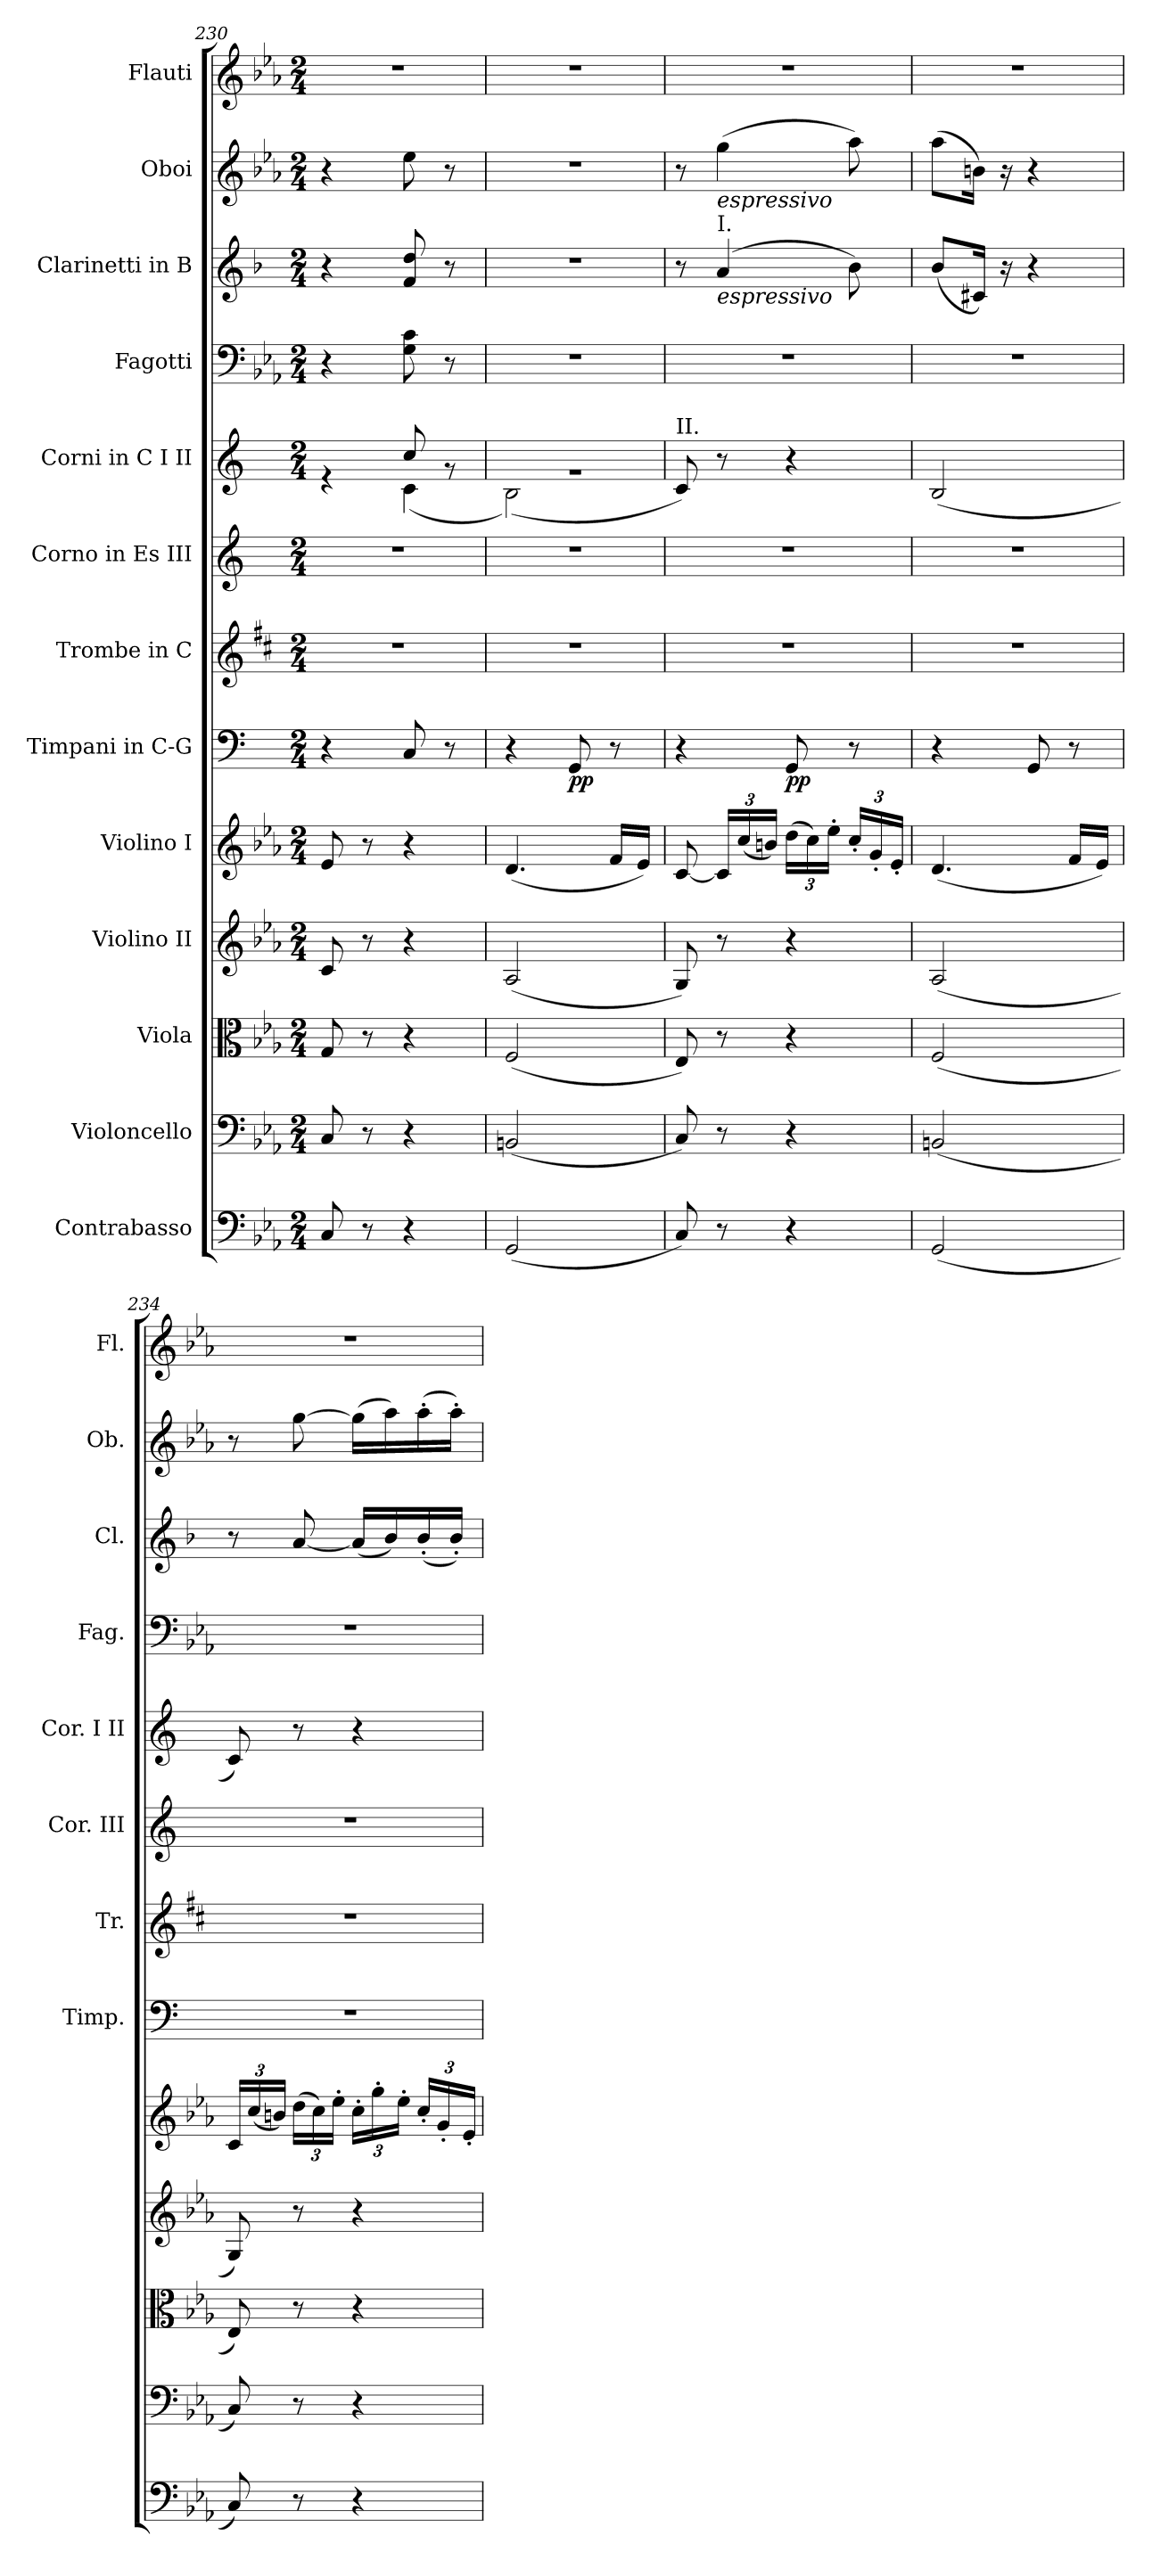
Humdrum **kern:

**kern	**kern	**kern	**kern	**kern	**kern	**dynam	**kern	**kern	**kern	**kern	**kern	**kern	**kern
*part13	*part12	*part11	*part10	*part9	*part8	*part8	*part7	*part6	*part5	*part4	*part3	*part2	*part1
*staff13	*staff12	*staff11	*staff10	*staff9	*staff8	*staff8	*staff7	*staff6	*staff5	*staff4	*staff3	*staff2	*staff1
*I"Contrabasso	*I"Violoncello	*I"Viola	*I"Violino II	*I"Violino I	*I"Timpani in C-G	*	*I"Trombe in C	*I"Corno in Es III	*I"Corni in C I II	*I"Fagotti	*I"Clarinetti in B	*I"Oboi	*I"Flauti
*	*	*	*	*	*I'Timp.	*	*I'Tr.	*I'Cor. III	*I'Cor. I II	*I'Fag.	*I'Cl.	*I'Ob.	*I'Fl.
*clefF4	*clefF4	*clefC3	*clefG2	*clefG2	*clefF4	*	*clefG2	*clefG2	*clefG2	*clefF4	*clefG2	*clefG2	*clefG2
*ITrd7c12	*	*	*	*	*	*	*ITrd1c2	*ITrd5c9	*ITrd7c12	*	*ITrd1c2	*	*
*k[b-e-a-]	*k[b-e-a-]	*k[b-e-a-]	*k[b-e-a-]	*k[b-e-a-]	*k[]	*	*k[]	*k[b-e-a-]	*k[]	*k[b-e-a-]	*k[b-e-a-]	*k[b-e-a-]	*k[b-e-a-]
*M2/4	*M2/4	*M2/4	*M2/4	*M2/4	*M2/4	*	*M2/4	*M2/4	*M2/4	*M2/4	*M2/4	*M2/4	*M2/4
=230	=230	=230	=230	=230	=230	=230	=230	=230	=230	=230	=230	=230	=230
*	*	*	*	*	*	*	*	*	*^	*	*	*	*
8CC/	8C/	8G/	8c/	8e-/	4r	.	2r	2r	4re	4ryy	4r	4r	4r	2r
8r	8r	8r	8r	8r	.	.	.	.	.	.	.	.	.	.
4r	4r	4r	4r	4r	8C/	.	.	.	8c/	(4C\	8G\ 8c\	8e-/ 8cc/	8ee-\	.
.	.	.	.	.	8r	.	.	.	8rg	.	8r	8r	8r	.
=231	=231	=231	=231	=231	=231	=231	=231	=231	=231	=231	=231	=231	=231	=231
(2GGG/	(2BBn/	(2F/	(2A-/	(4.d/	4r	.	2r	2r	2rg	(2BB\)	2r	2r	2r	2r
!	!	!	!	!	!	!LO:DY:b	!	!	!	!	!	!	!	!
.	.	.	.	.	8GG/	pp	.	.	.	.	.	.	.	.
.	.	.	.	16f/LL	8r	.	.	.	.	.	.	.	.	.
.	.	.	.	16e-/JJ)	.	.	.	.	.	.	.	.	.	.
*	*	*	*	*	*	*	*	*	*v	*v	*	*	*	*
=232	=232	=232	=232	=232	=232	=232	=232	=232	=232	=232	=232	=232	=232
!	!	!	!	!	!	!	!	!	!LO:TX:a:t=II.	!	!	!	!
8CC/)	8C/)	8E-/)	8G/)	[8c/	4r	.	2r	2r	8C/)	2r	8r	8r	2r
*	*	*	*	*Xbrackettup	*	*	*	*	*	*	*	*	*
!	!	!	!	!	!	!	!	!	!	!	!	!LO:TX:b:i:t=espressivo	!
!	!	!	!	!	!	!	!	!	!	!	!LO:TX:a:t=I.	!	!
!	!	!	!	!	!	!	!	!	!	!	!LO:TX:b:i:t=espressivo	!	!
8r	8r	8r	8r	24c/LL]	.	.	.	.	8r	.	(4g/	(4gg\	.
.	.	.	.	(24cc/	.	.	.	.	.	.	.	.	.
.	.	.	.	24bn/JJ)	.	.	.	.	.	.	.	.	.
!	!	!	!	!	!	!LO:DY:b	!	!	!	!	!	!	!
4r	4r	4r	4r	(24dd\LL	8GG/	pp	.	.	4r	.	.	.	.
.	.	.	.	24cc\)	.	.	.	.	.	.	.	.	.
.	.	.	.	24ee-'\JJ	.	.	.	.	.	.	.	.	.
.	.	.	.	24cc'/LL	8r	.	.	.	.	.	8a-\)	8aa-\)	.
.	.	.	.	24g'/	.	.	.	.	.	.	.	.	.
.	.	.	.	24e-'/JJ	.	.	.	.	.	.	.	.	.
=233	=233	=233	=233	=233	=233	=233	=233	=233	=233	=233	=233	=233	=233
(2GGG/	(2BBn/	(2F/	(2A-/	(4.d/	4r	.	2r	2r	(2BB/	2r	(8a-/L	(8aa-\L	2r
.	.	.	.	.	.	.	.	.	.	.	16Bn/Jk)	16bn\Jk)	.
.	.	.	.	.	.	.	.	.	.	.	16r	16r	.
.	.	.	.	.	8GG/	.	.	.	.	.	4r	4r	.
.	.	.	.	16f/LL	8r	.	.	.	.	.	.	.	.
.	.	.	.	16e-/JJ)	.	.	.	.	.	.	.	.	.
=234	=234	=234	=234	=234	=234	=234	=234	=234	=234	=234	=234	=234	=234
8CC/)	8C/)	8E-/)	8G/)	24c/LL	2r	.	2r	2r	8C/)	2r	8r	8r	2r
.	.	.	.	(24cc/	.	.	.	.	.	.	.	.	.
.	.	.	.	24bn/JJ)	.	.	.	.	.	.	.	.	.
8r	8r	8r	8r	(24dd\LL	.	.	.	.	8r	.	[8g/	[8gg\	.
.	.	.	.	24cc\)	.	.	.	.	.	.	.	.	.
.	.	.	.	24ee-'\JJ	.	.	.	.	.	.	.	.	.
4r	4r	4r	4r	24cc'\LL	.	.	.	.	4r	.	(16g/LL]	(16gg\LL]	.
.	.	.	.	24gg'\	.	.	.	.	.	.	.	.	.
.	.	.	.	.	.	.	.	.	.	.	16a-/)	16aa-\)	.
.	.	.	.	24ee-'\JJ	.	.	.	.	.	.	.	.	.
.	.	.	.	24cc'/LL	.	.	.	.	.	.	(16a-'/	(16aa-'\	.
.	.	.	.	24g'/	.	.	.	.	.	.	.	.	.
.	.	.	.	.	.	.	.	.	.	.	16a-'/JJ)	16aa-'\JJ)	.
.	.	.	.	24e-'/JJ	.	.	.	.	.	.	.	.	.
=	=	=	=	=	=	=	=	=	=	=	=	=	=
*-	*-	*-	*-	*-	*-	*-	*-	*-	*-	*-	*-	*-	*-
